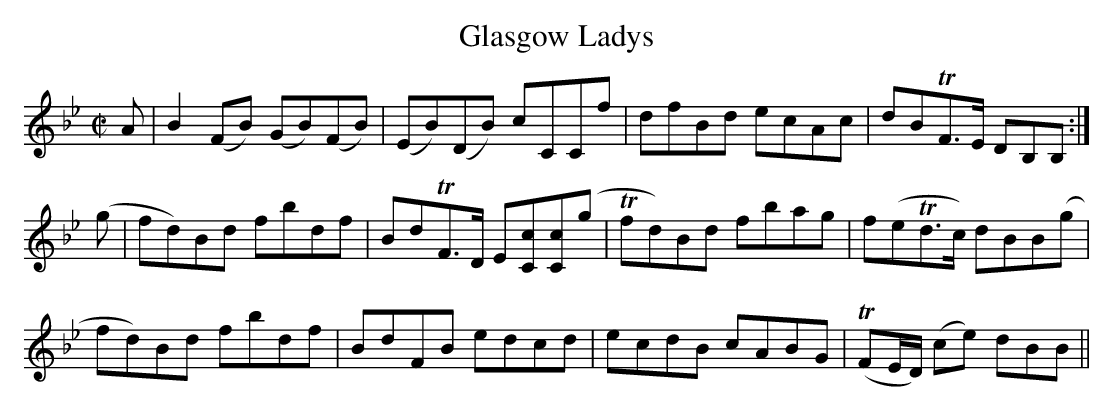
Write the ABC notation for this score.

X:1
T:Glasgow Ladys
M:C|
L:1/8
K:Bb
A|B2 (FB) (GB)(FB)|(EB)(DB) cCCf|dfBd ecAc|dBTF>E DB,B,:|
(g|fd)Bd fbdf|BdTF>D E[Cc][Cc](g|Tfd)Bd fbag|f(eTd>c) dBB(g|
fd)Bd fbdf|BdFB edcd|ecdB cABG|T(FE/D/) (ce) dBB||
